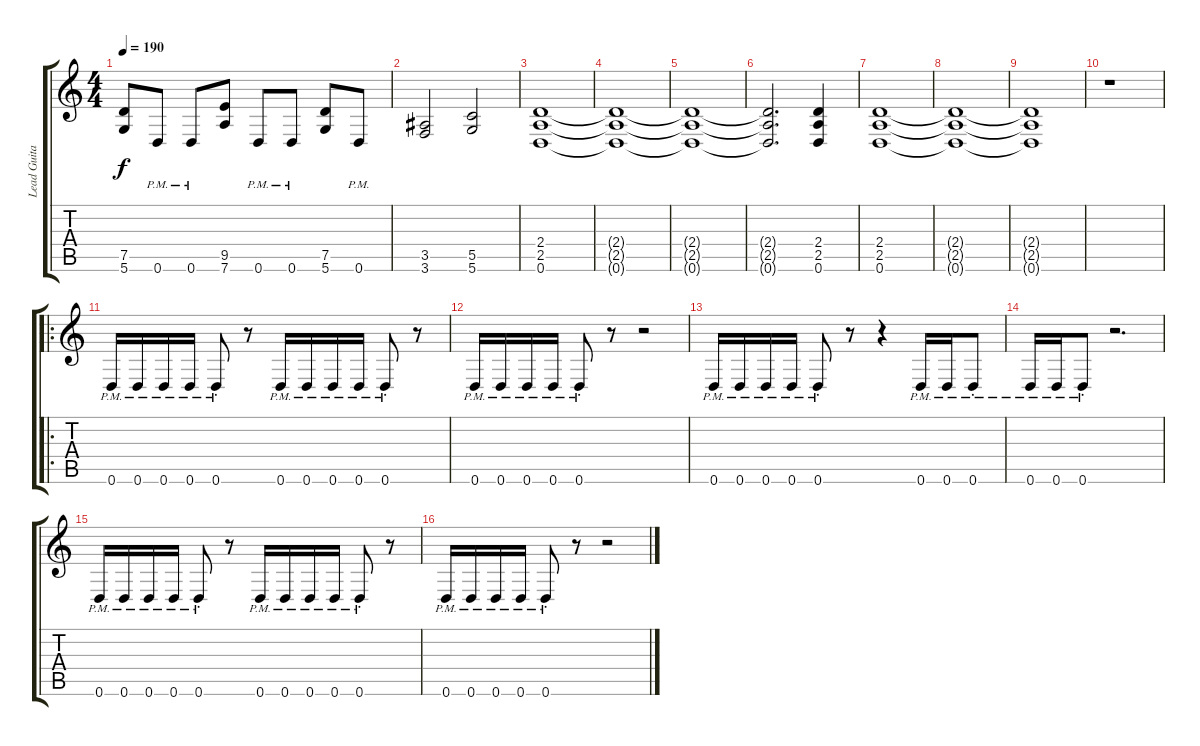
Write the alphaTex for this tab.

\track ("Lead Guitar" "Lead Guita") {instrument distortionguitar}
\staff {score tabs}
\tuning (D4 A3 F3 C3 G2 D2) {hide}
\ts (4 4)
\tempo 190
\clef g2
\ks c
(7.5 5.6).8{dy f} 0.6{pm}.8 0.6{pm}.8 (9.5 7.6).8 0.6{pm}.8 0.6{pm}.8 (7.5 5.6).8 0.6{pm}.8 |
(3.5 3.6).2 (5.5 5.6).2 |
(2.4 2.5 0.6).1 |
(2.4{t} 2.5{t} 0.6{t}).1 |
(2.4{t} 2.5{t} 0.6{t}).1 |
(2.4{t} 2.5{t} 0.6{t}).2{d} (2.4 2.5 0.6).4 |
(2.4 2.5 0.6).1 |
(2.4{t} 2.5{t} 0.6{t}).1 |
(2.4{t} 2.5{t} 0.6{t}).1 |
r.1 |
\ro
0.6{pm}.16 0.6{pm}.16 0.6{pm}.16 0.6{pm}.16 0.6{pm st}.8 r.8 0.6{pm}.16 0.6{pm}.16 0.6{pm}.16 0.6{pm}.16 0.6{pm st}.8 r.8 |
0.6{pm}.16 0.6{pm}.16 0.6{pm}.16 0.6{pm}.16 0.6{pm st}.8 r.8 r.2 |
0.6{pm}.16 0.6{pm}.16 0.6{pm}.16 0.6{pm}.16 0.6{pm st}.8 r.8 r.4 0.6{pm}.16 0.6{pm}.16 0.6{pm st}.8 |
0.6{pm}.16 0.6{pm}.16 0.6{pm st}.8 r.2{d} |
0.6{pm}.16 0.6{pm}.16 0.6{pm}.16 0.6{pm}.16 0.6{pm st}.8 r.8 0.6{pm}.16 0.6{pm}.16 0.6{pm}.16 0.6{pm}.16 0.6{pm st}.8 r.8 |
0.6{pm}.16 0.6{pm}.16 0.6{pm}.16 0.6{pm}.16 0.6{pm st}.8 r.8 r.2
